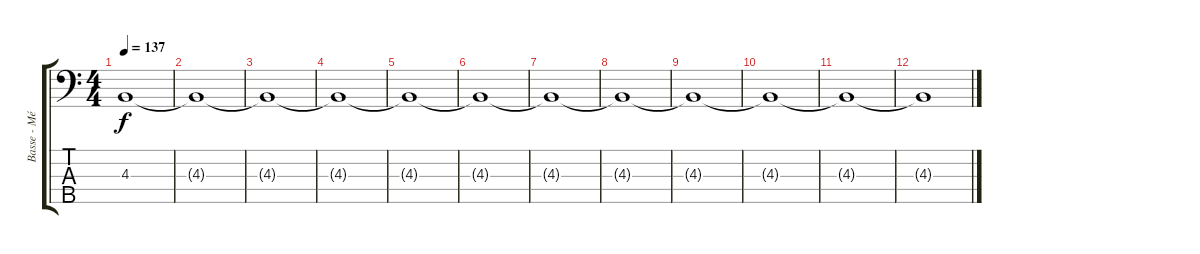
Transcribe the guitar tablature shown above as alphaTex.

\track ("Basse - Mélanie / Vidda" "Basse - Mé") {instrument electricbassfinger}
\staff {score tabs}
\tuning (F2 C2 G1 D1 A0) {hide}
\ts (4 4)
\tempo 137
\clef f4
\ks c
4.3.1{dy f} |
4.3{t}.1 |
4.3{t}.1 |
4.3{t}.1 |
4.3{t}.1 |
4.3{t}.1{volume 8} |
4.3{t}.1 |
4.3{t}.1 |
4.3{t}.1{volume 0} |
4.3{t}.1 |
4.3{t}.1 |
4.3{t}.1
